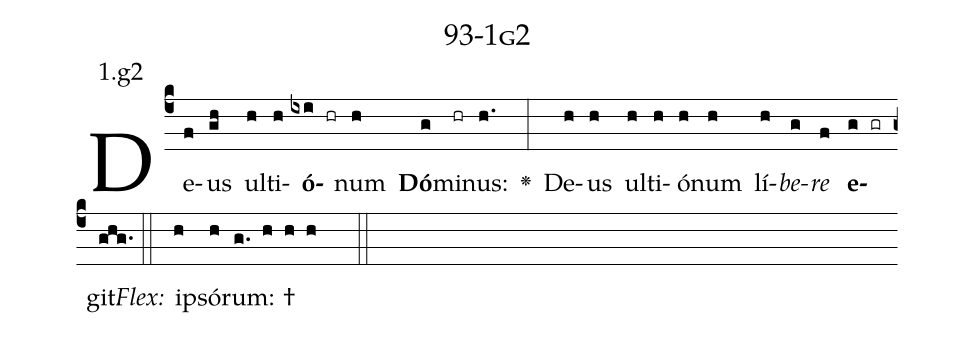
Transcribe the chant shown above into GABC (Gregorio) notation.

name: 93-1g2;
annotation: 1.g2;
%%
(c4)De(f)us(gh) ul(h)ti(h)<b>ó</b>(ixi hr)num(h) <b>Dó</b>(g)mi(hr)nus:(h.) <v>\greheightstar</v>(:) De(h)us(h) ul(h)ti(h)ó(h)num(h) lí(h)<i>be</i>(g)<i>re</i>(f) <b>e</b>(g gr)git.(ghg.) (::)
<i>Flex:</i>()  ip(h)só(h)rum: †(g. h h h  ::)

%E(h) u(h) o(g) u(f) a(g) e.(ghg.) (::)
